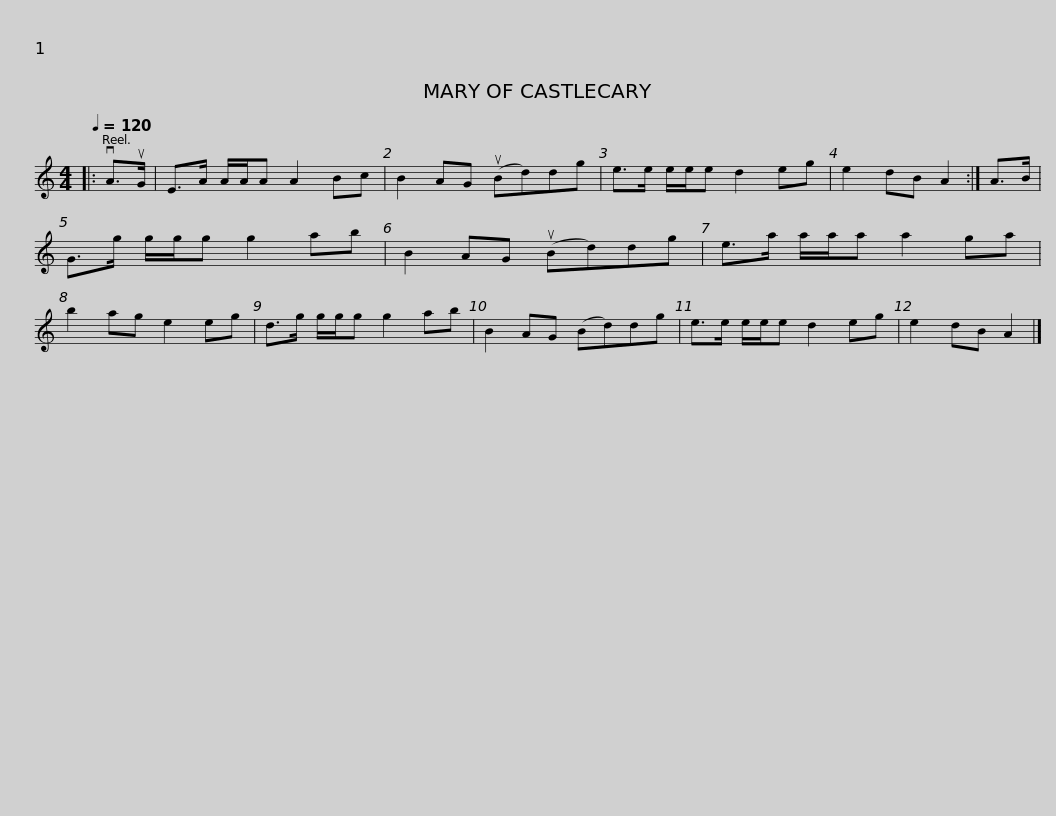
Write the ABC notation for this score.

X:1
L:1/8
Q:1/4=120
M:4/4
I:linebreak $
K:C
V:1 treble
V:1
|: vA>uG | E>A A/A/A A2 Bc | B2 AG (uBd)dg | e>e e/e/e d2 eg | e2 dB A2 :| %5
 A>B | G>g g/g/g g2 ab |$ B2 AG (uBd)dg | e>a a/a/a a2 ga | b2 ag e2 eg | %10
 d>g g/g/g g2 ab | B2 AG (Bd)dg |$ e>e e/e/e d2 eg | e2 dB A2 |] %14
